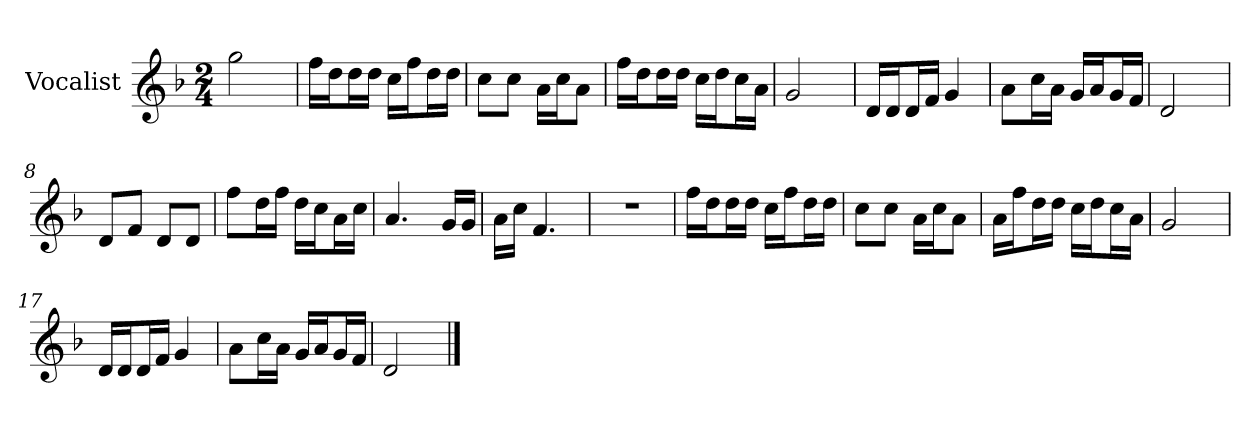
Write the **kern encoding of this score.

**kern
*part1
*staff1
*I"Vocalist
*k[b-]
*F:
*M2/4
=
2gg
=1
16ffLL
16ddJ
16ddL
16ddJJ
16ccLL
16ffJ
16ddL
16ddJJ
=2
8ccL
8ccJ
16aLL
16ccJ
8aJ
=3
16ffLL
16ddJ
16ddL
16ddJJ
16ccLL
16ddJ
16ccL
16aJJ
=4
2g
=5
16dLL
16dJ
16dL
16fJJ
4g
=6
8aL
16ccL
16aJJ
16gLL
16aJ
16gL
16fJJ
=7
2d
=8
8dL
8fJ
8dL
8dJ
=9
8ffL
16ddL
16ffJJ
16ddLL
16ccJ
16aL
16ccJJ
=10
4.a
16gLL
16gJJ
=11
16aLL
16ccJJ
4.f
=12
2r
=13
16ffLL
16ddJ
16ddL
16ddJJ
16ccLL
16ffJ
16ddL
16ddJJ
=14
8ccL
8ccJ
16aLL
16ccJ
8aJ
=15
16aLL
16ffJ
16ddL
16ddJJ
16ccLL
16ddJ
16ccL
16aJJ
=16
2g
=17
16dLL
16dJ
16dL
16fJJ
4g
=18
8aL
16ccL
16aJJ
16gLL
16aJ
16gL
16fJJ
=19
2d
==
*-
